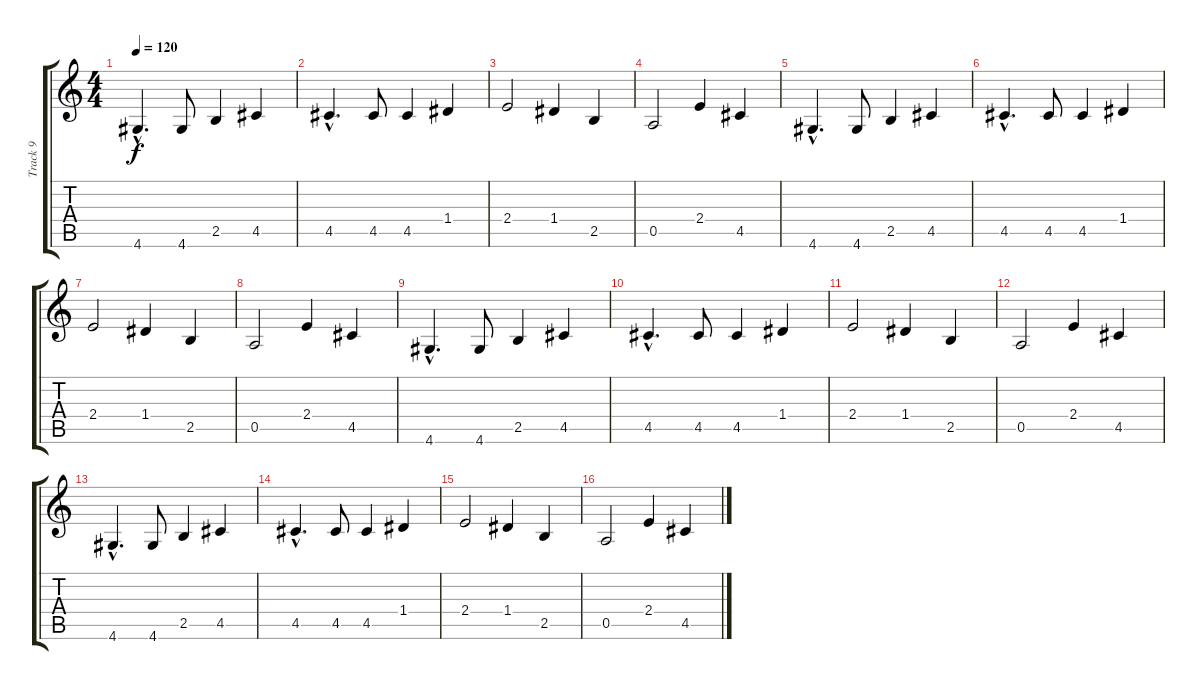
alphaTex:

\track ("Track 9" "Track 9") {instrument acousticbass}
\staff {score tabs}
\tuning (E4 B3 G3 D3 A2 E2) {hide}
\ts (4 4)
\tempo 120
\clef g2
\ks c
4.6{hac}.4{d dy f} 4.6.8 2.5.4 4.5.4 |
4.5{hac}.4{d} 4.5.8 4.5.4 1.4.4 |
2.4.2 1.4.4 2.5.4 |
0.5.2 2.4.4 4.5.4 |
4.6{hac}.4{d} 4.6.8 2.5.4 4.5.4 |
4.5{hac}.4{d} 4.5.8 4.5.4 1.4.4 |
2.4.2 1.4.4 2.5.4 |
0.5.2 2.4.4 4.5.4 |
4.6{hac}.4{d} 4.6.8 2.5.4 4.5.4 |
4.5{hac}.4{d} 4.5.8 4.5.4 1.4.4 |
2.4.2 1.4.4 2.5.4 |
0.5.2 2.4.4 4.5.4 |
4.6{hac}.4{d} 4.6.8 2.5.4 4.5.4 |
4.5{hac}.4{d} 4.5.8 4.5.4 1.4.4 |
2.4.2 1.4.4 2.5.4 |
0.5.2 2.4.4 4.5.4
